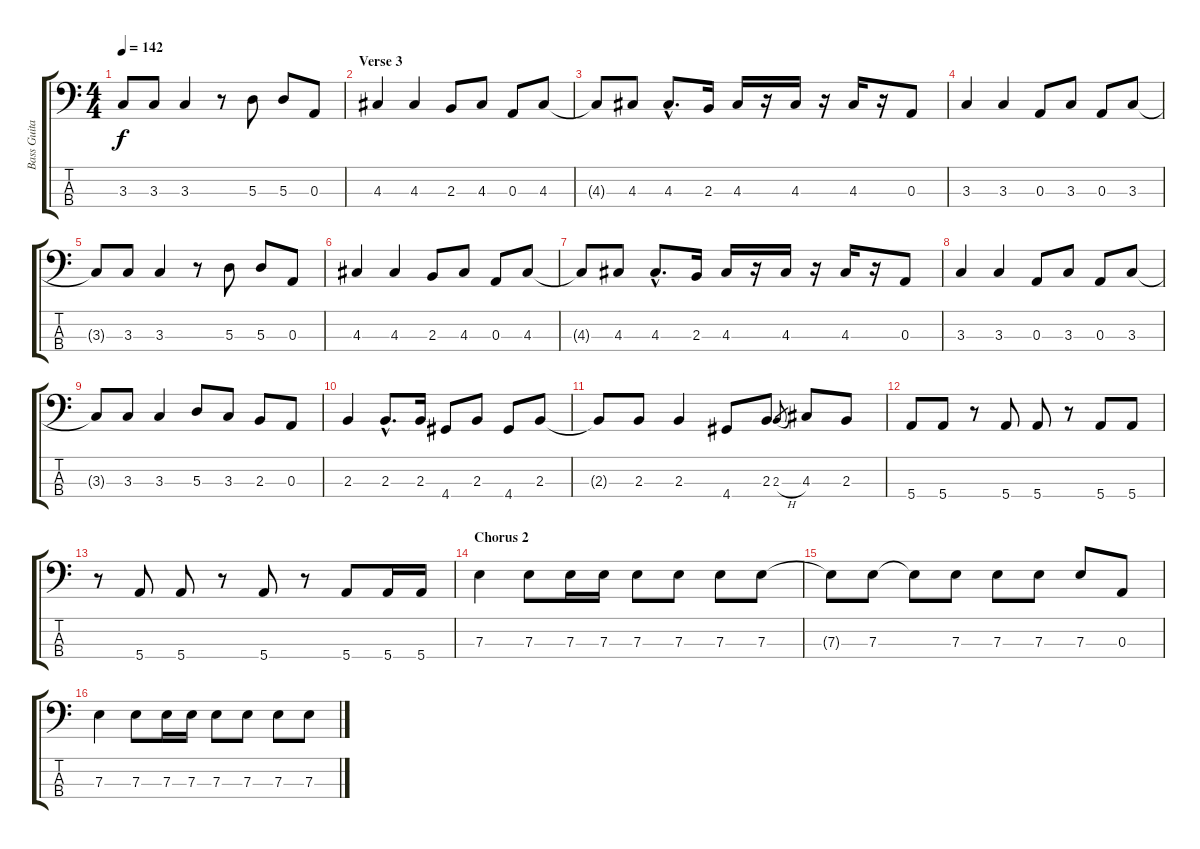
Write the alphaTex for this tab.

\track ("Bass Guitar" "Bass Guita") {instrument electricbasspick}
\staff {score tabs}
\tuning (G2 D2 A1 E1) {hide}
\ts (4 4)
\tempo 142
\clef f4
\ks c
3.3{t}.8{dy f} 3.3.8 3.3.4 r.8 5.3.8 5.3.8 0.3.8 |
\section ("" "Verse 3")
4.3.4 4.3.4 2.3.8 4.3.8 0.3.8 4.3.8 |
4.3{t}.8 4.3.8 4.3{hac}.8{d} 2.3.16 4.3.16 r.16 4.3.16 r.16 4.3.16 r.16 0.3.8 |
3.3.4 3.3.4 0.3.8 3.3.8 0.3.8 3.3.8 |
3.3{t}.8 3.3.8 3.3.4 r.8 5.3.8 5.3.8 0.3.8 |
4.3.4 4.3.4 2.3.8 4.3.8 0.3.8 4.3.8 |
4.3{t}.8 4.3.8 4.3{hac}.8{d} 2.3.16 4.3.16 r.16 4.3.16 r.16 4.3.16 r.16 0.3.8 |
3.3.4 3.3.4 0.3.8 3.3.8 0.3.8 3.3.8 |
3.3{t}.8 3.3.8 3.3.4 5.3.8 3.3.8 2.3.8 0.3.8 |
2.3.4 2.3{hac}.8{d} 2.3.16 4.4.8 2.3.8 4.4.8 2.3.8 |
2.3{t}.8 2.3.8 2.3.4 4.4.8 2.3.8 2.3{h}.8{gr} 4.3.8 2.3.8 |
5.4.8 5.4.8 r.8 5.4.8 5.4.8 r.8 5.4.8 5.4.8 |
r.8 5.4.8 5.4.8 r.8 5.4.8 r.8 5.4.8 5.4.16 5.4.16 |
\section ("" "Chorus 2")
7.3.4 7.3.8 7.3.16 7.3.16 7.3.8 7.3.8 7.3.8 7.3.8 |
7.3{t}.8 7.3.8 7.3{t}.8 7.3.8 7.3.8 7.3.8 7.3.8 0.3.8 |
7.3.4 7.3.8 7.3.16 7.3.16 7.3.8 7.3.8 7.3.8 7.3.8
